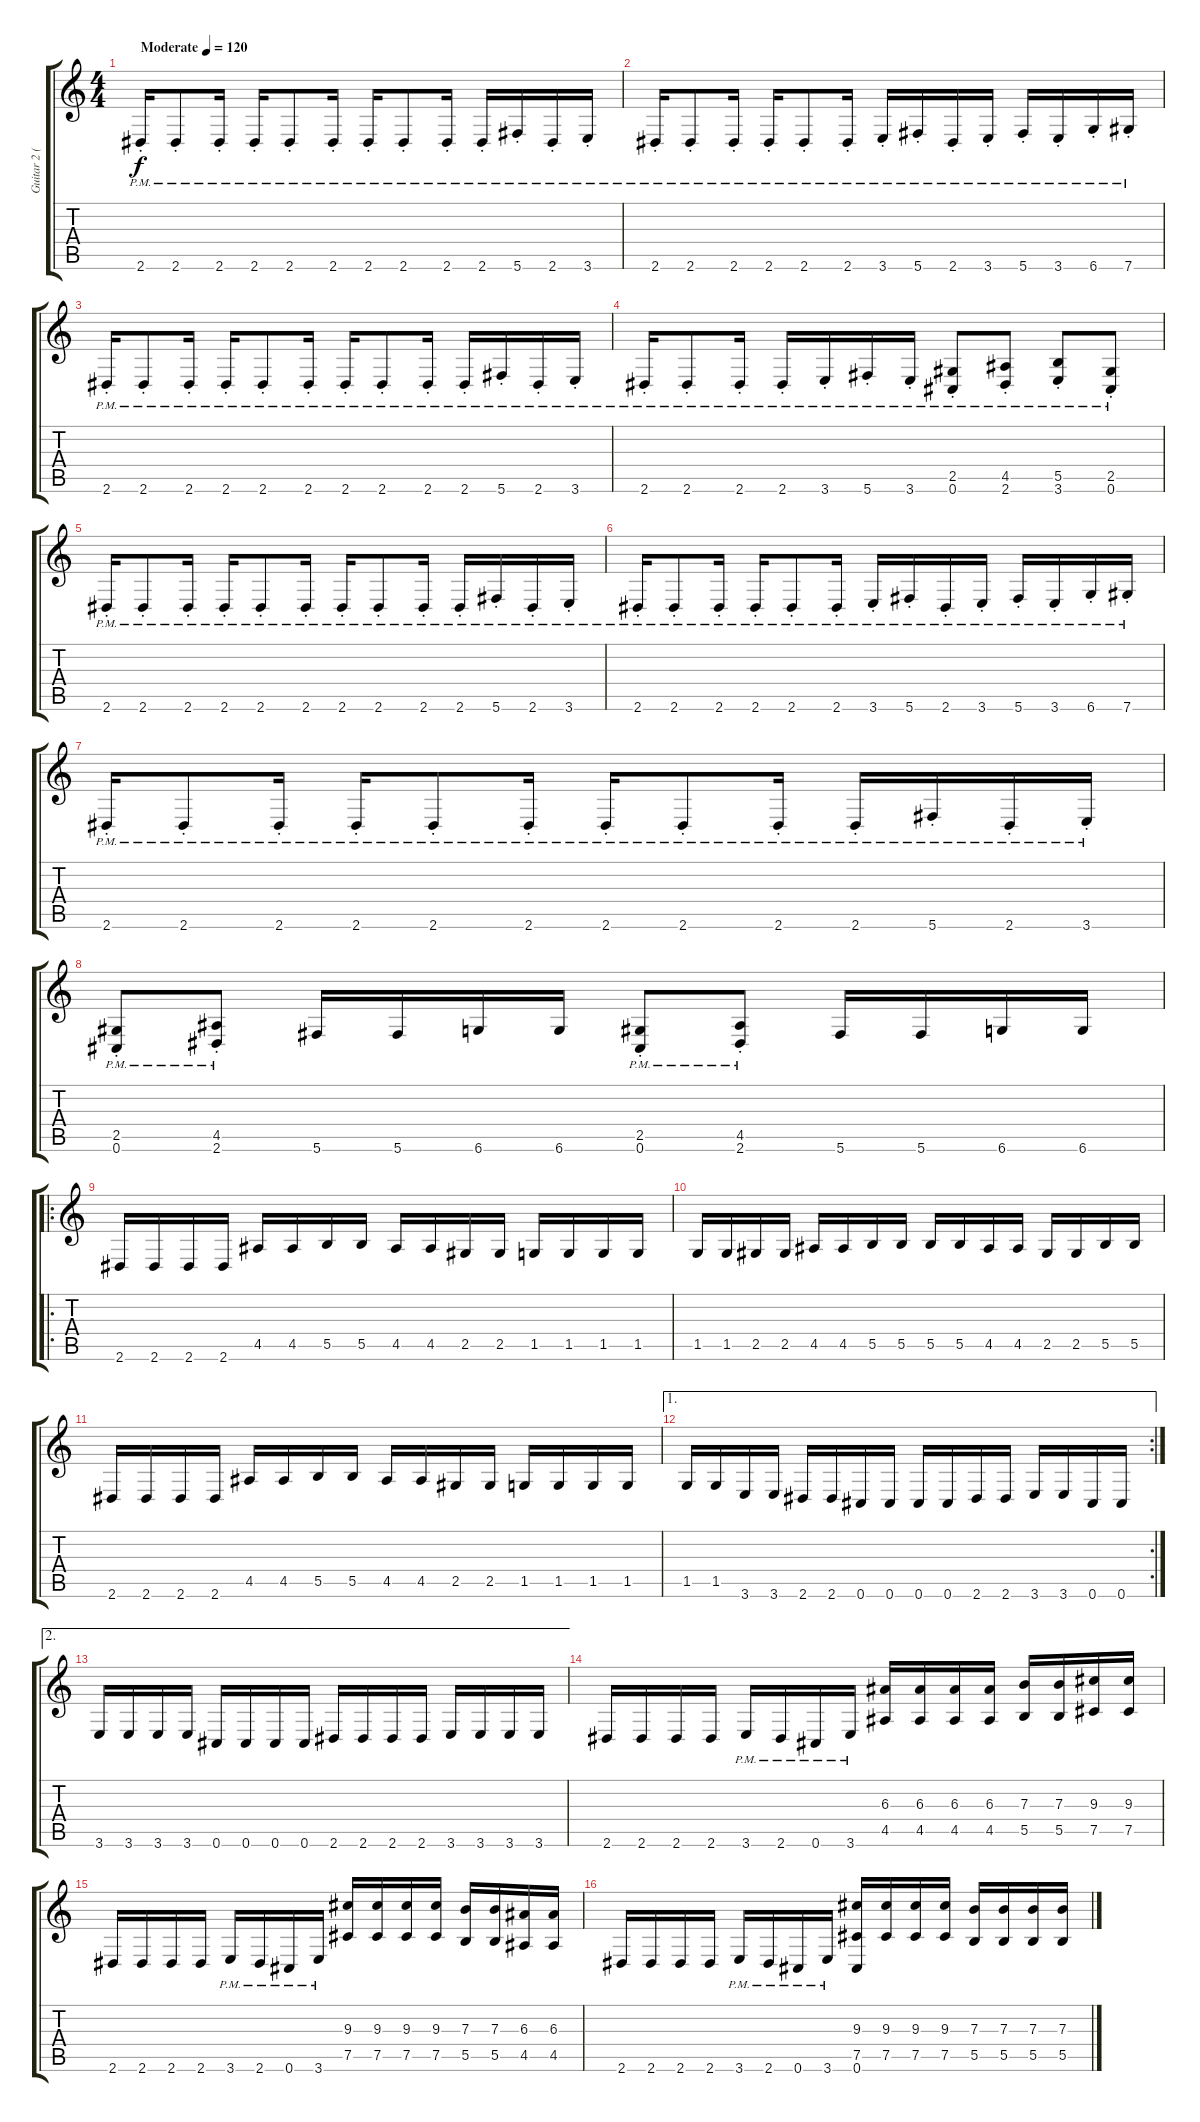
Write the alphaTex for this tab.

\track ("Guitar 2 (Left)" "Guitar 2 (") {instrument distortionguitar}
\staff {score tabs}
\tuning (Db4 Ab3 E3 B2 Gb2 Db2) {hide}
\ts (4 4)
\tempo (120 "Moderate")
\clef g2
\ks c
2.6{pm st}.16{dy f instrument distortionguitar} 2.6{pm st}.8 2.6{pm st}.16 2.6{pm st}.16 2.6{pm st}.8 2.6{pm st}.16 2.6{pm st}.16 2.6{pm st}.8 2.6{pm st}.16 2.6{pm st}.16 5.6{pm st}.16 2.6{pm st}.16 3.6{pm st}.16 |
2.6{pm st}.16 2.6{pm st}.8 2.6{pm st}.16 2.6{pm st}.16 2.6{pm st}.8 2.6{pm st}.16 3.6{pm st}.16 5.6{pm st}.16 2.6{pm st}.16 3.6{pm st}.16 5.6{pm st}.16 3.6{pm st}.16 6.6{pm st}.16 7.6{pm st}.16 |
2.6{pm st}.16 2.6{pm st}.8 2.6{pm st}.16 2.6{pm st}.16 2.6{pm st}.8 2.6{pm st}.16 2.6{pm st}.16 2.6{pm st}.8 2.6{pm st}.16 2.6{pm st}.16 5.6{pm st}.16 2.6{pm st}.16 3.6{pm st}.16 |
2.6{pm st}.16 2.6{pm st}.8 2.6{pm st}.16 2.6{pm st}.16 3.6{pm st}.16 5.6{pm st}.16 3.6{pm st}.16 (2.5{pm st} 0.6{pm st}).8 (4.5{pm st} 2.6{pm st}).8 (5.5{pm st} 3.6{pm st}).8 (2.5{pm st} 0.6{pm st}).8 |
2.6{pm st}.16 2.6{pm st}.8 2.6{pm st}.16 2.6{pm st}.16 2.6{pm st}.8 2.6{pm st}.16 2.6{pm st}.16 2.6{pm st}.8 2.6{pm st}.16 2.6{pm st}.16 5.6{pm st}.16 2.6{pm st}.16 3.6{pm st}.16 |
2.6{pm st}.16 2.6{pm st}.8 2.6{pm st}.16 2.6{pm st}.16 2.6{pm st}.8 2.6{pm st}.16 3.6{pm st}.16 5.6{pm st}.16 2.6{pm st}.16 3.6{pm st}.16 5.6{pm st}.16 3.6{pm st}.16 6.6{pm st}.16 7.6{pm st}.16 |
2.6{pm st}.16 2.6{pm st}.8 2.6{pm st}.16 2.6{pm st}.16 2.6{pm st}.8 2.6{pm st}.16 2.6{pm st}.16 2.6{pm st}.8 2.6{pm st}.16 2.6{pm st}.16 5.6{pm st}.16 2.6{pm st}.16 3.6{pm st}.16 |
(2.5{pm st} 0.6{pm st}).8 (4.5{pm st} 2.6{pm st}).8 5.6.16 5.6.16 6.6.16 6.6.16 (2.5{pm st} 0.6{pm st}).8 (4.5{pm st} 2.6{pm st}).8 5.6.16 5.6.16 6.6.16 6.6.16 |
\ro
2.6.16 2.6.16 2.6.16 2.6.16 4.5.16 4.5.16 5.5.16 5.5.16 4.5.16 4.5.16 2.5.16 2.5.16 1.5.16 1.5.16 1.5.16 1.5.16 |
1.5.16 1.5.16 2.5.16 2.5.16 4.5.16 4.5.16 5.5.16 5.5.16 5.5.16 5.5.16 4.5.16 4.5.16 2.5.16 2.5.16 5.5.16 5.5.16 |
2.6.16 2.6.16 2.6.16 2.6.16 4.5.16 4.5.16 5.5.16 5.5.16 4.5.16 4.5.16 2.5.16 2.5.16 1.5.16 1.5.16 1.5.16 1.5.16 |
\ae 1
\rc 2
1.5.16 1.5.16 3.6.16 3.6.16 2.6.16 2.6.16 0.6.16 0.6.16 0.6.16 0.6.16 2.6.16 2.6.16 3.6.16 3.6.16 0.6.16 0.6.16 |
\ae 2
3.6.16 3.6.16 3.6.16 3.6.16 0.6.16 0.6.16 0.6.16 0.6.16 2.6.16 2.6.16 2.6.16 2.6.16 3.6.16 3.6.16 3.6.16 3.6.16 |
2.6.16 2.6.16 2.6.16 2.6.16 3.6{pm}.16 2.6{pm}.16 0.6{pm}.16 3.6{pm}.16 (6.3 4.5).16 (6.3 4.5).16 (6.3 4.5).16 (6.3 4.5).16 (7.3 5.5).16 (7.3 5.5).16 (9.3 7.5).16 (9.3 7.5).16 |
2.6.16 2.6.16 2.6.16 2.6.16 3.6{pm}.16 2.6{pm}.16 0.6{pm}.16 3.6{pm}.16 (9.3 7.5).16 (9.3 7.5).16 (9.3 7.5).16 (9.3 7.5).16 (7.3 5.5).16 (7.3 5.5).16 (6.3 4.5).16 (6.3 4.5).16 |
2.6.16 2.6.16 2.6.16 2.6.16 3.6{pm}.16 2.6{pm}.16 0.6{pm}.16 3.6{pm}.16 (9.3 7.5 0.6).16 (9.3 7.5).16 (9.3 7.5).16 (9.3 7.5).16 (7.3 5.5).16 (7.3 5.5).16 (7.3 5.5).16 (7.3 5.5).16
